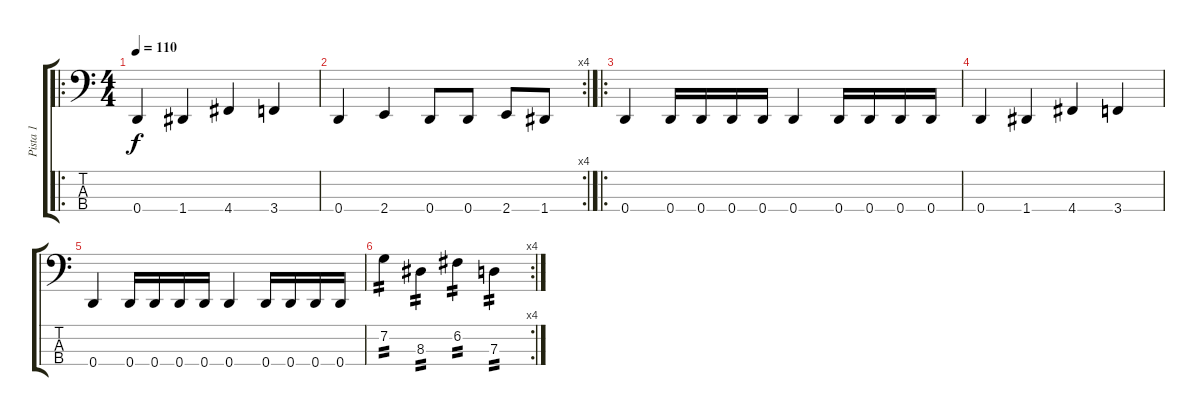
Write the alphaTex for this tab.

\track ("Pista 1" "Pista 1") {instrument electricbassfinger}
\staff {score tabs}
\tuning (F2 C2 G1 D1) {hide}
\ro
\ts (4 4)
\tempo 110
\clef f4
\ks c
0.4.4{dy f} 1.4.4 4.4.4 3.4.4 |
\rc 4
0.4.4 2.4.4 0.4.8 0.4.8 2.4.8 1.4.8 |
\ro
0.4.4 0.4.16 0.4.16 0.4.16 0.4.16 0.4.4 0.4.16 0.4.16 0.4.16 0.4.16 |
0.4.4 1.4.4 4.4.4 3.4.4 |
0.4.4 0.4.16 0.4.16 0.4.16 0.4.16 0.4.4 0.4.16 0.4.16 0.4.16 0.4.16 |
\rc 4
7.2.4{tp 2} 8.3.4{tp 2} 6.2.4{tp 2} 7.3.4{tp 2}
